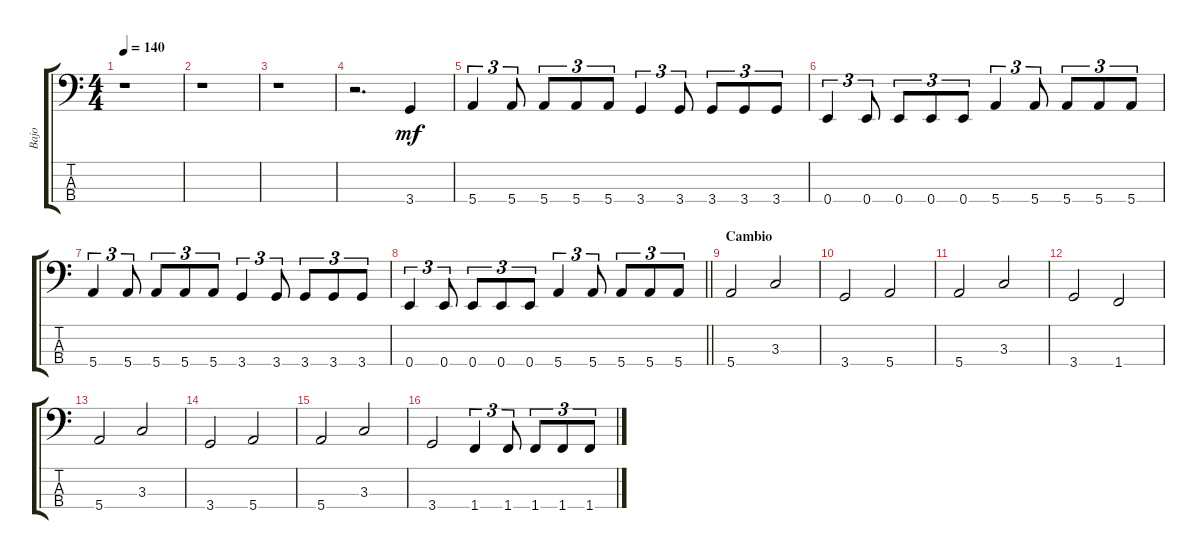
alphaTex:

\track ("Bajo" "Bajo") {instrument electricbassfinger}
\staff {score tabs}
\tuning (G2 D2 A1 E1) {hide}
\ts (4 4)
\tempo 140
\clef f4
\ks c
r.1{dy mf instrument electricbassfinger} |
r.1 |
r.1 |
r.2{d} 3.4.4 |
5.4.4{tu (3 2)} 5.4.8{tu (3 2)} 5.4.8{tu (3 2)} 5.4.8{tu (3 2)} 5.4.8{tu (3 2)} 3.4.4{tu (3 2)} 3.4.8{tu (3 2)} 3.4.8{tu (3 2)} 3.4.8{tu (3 2)} 3.4.8{tu (3 2)} |
0.4.4{tu (3 2)} 0.4.8{tu (3 2)} 0.4.8{tu (3 2)} 0.4.8{tu (3 2)} 0.4.8{tu (3 2)} 5.4.4{tu (3 2)} 5.4.8{tu (3 2)} 5.4.8{tu (3 2)} 5.4.8{tu (3 2)} 5.4.8{tu (3 2)} |
5.4.4{tu (3 2)} 5.4.8{tu (3 2)} 5.4.8{tu (3 2)} 5.4.8{tu (3 2)} 5.4.8{tu (3 2)} 3.4.4{tu (3 2)} 3.4.8{tu (3 2)} 3.4.8{tu (3 2)} 3.4.8{tu (3 2)} 3.4.8{tu (3 2)} |
\barLineRight lightlight
0.4.4{tu (3 2)} 0.4.8{tu (3 2)} 0.4.8{tu (3 2)} 0.4.8{tu (3 2)} 0.4.8{tu (3 2)} 5.4.4{tu (3 2)} 5.4.8{tu (3 2)} 5.4.8{tu (3 2)} 5.4.8{tu (3 2)} 5.4.8{tu (3 2)} |
\section ("" "Cambio")
5.4.2 3.3.2 |
3.4.2 5.4.2 |
5.4.2 3.3.2 |
3.4.2 1.4.2 |
5.4.2 3.3.2 |
3.4.2 5.4.2 |
5.4.2 3.3.2 |
3.4.2 1.4.4{tu (3 2)} 1.4.8{tu (3 2)} 1.4.8{tu (3 2)} 1.4.8{tu (3 2)} 1.4.8{tu (3 2)}
